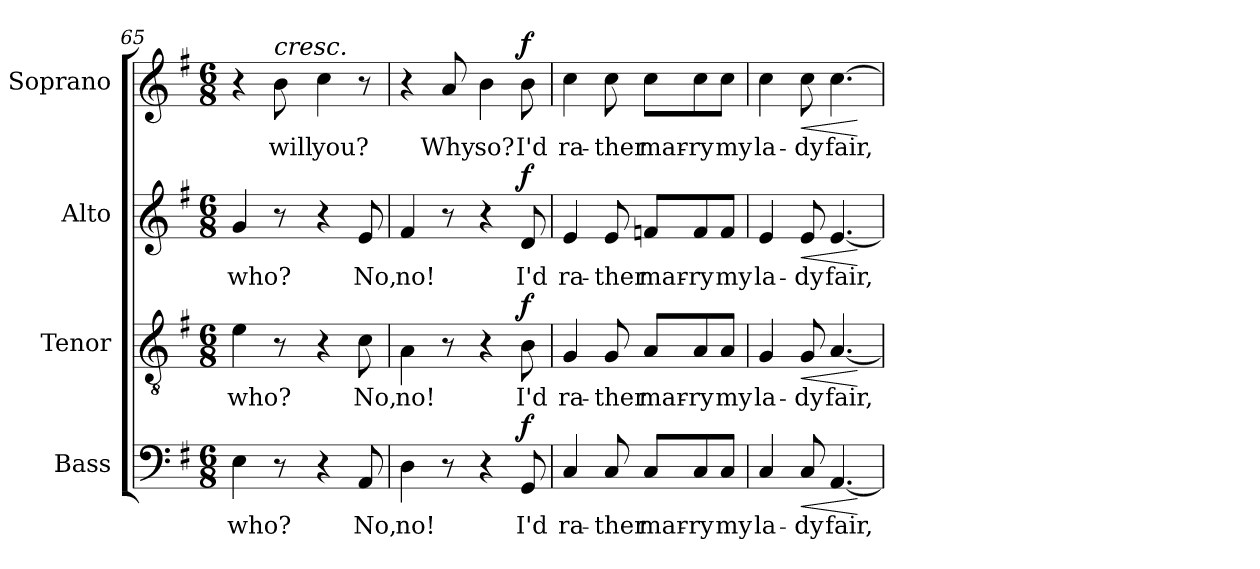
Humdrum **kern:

**kern	**text	**dynam	**kern	**text	**dynam	**kern	**text	**dynam	**kern	**text	**dynam
*part4	*part4	*part4	*part3	*part3	*part3	*part2	*part2	*part2	*part1	*part1	*part1
*staff4	*staff4	*staff4	*staff3	*staff3	*staff3	*staff2	*staff2	*staff2	*staff1	*staff1	*staff1
*I"Bass	*	*	*I"Tenor	*	*	*I"Alto	*	*	*I"Soprano	*	*
*I'B.	*	*	*I'T.	*	*	*I'A.	*	*	*I'S.	*	*
*clefF4	*	*	*clefGv2	*	*	*clefG2	*	*	*clefG2	*	*
*	*	*	*ITrd7c12	*	*	*	*	*	*	*	*
*k[f#]	*	*	*k[f#]	*	*	*k[f#]	*	*	*k[f#]	*	*
*G:	*	*	*G:	*	*	*G:	*	*	*G:	*	*
*M6/8	*	*	*M6/8	*	*	*M6/8	*	*	*M6/8	*	*
=65	=65	=65	=65	=65	=65	=65	=65	=65	=65	=65	=65
!	!LO:LY:b:color=#000000	!	!	!	!	!	!	!	!	!	!
!	!	!	!	!LO:LY:b:color=#000000	!	!	!	!	!	!	!
!	!	!	!	!	!	!	!LO:LY:b:color=#000000	!	!	!	!
4Ei\	who?	.	4Ei\	who?	.	4gi/	who?	.	4r	.	.
!	!	!	!	!	!	!	!	!	!LO:TX:a:i:t=cresc.	!	!
!	!	!	!	!	!	!	!	!	!	!LO:LY:b:color=#000000	!
8r	.	.	8r	.	.	8r	.	.	8bi\	will	.
!	!	!	!	!	!	!	!	!	!	!LO:LY:b:color=#000000	!
4r	.	.	4r	.	.	4r	.	.	4cci\	you?	.
!	!LO:LY:b:color=#000000	!	!	!	!	!	!	!	!	!	!
!	!	!	!	!LO:LY:b:color=#000000	!	!	!	!	!	!	!
!	!	!	!	!	!	!	!LO:LY:b:color=#000000	!	!	!	!
8AAi/	No,	.	8Ci\	No,	.	8ei/	No,	.	8r	.	.
=66	=66	=66	=66	=66	=66	=66	=66	=66	=66	=66	=66
!	!LO:LY:b:color=#000000	!	!	!	!	!	!	!	!	!	!
!	!	!	!	!LO:LY:b:color=#000000	!	!	!	!	!	!	!
!	!	!	!	!	!	!	!LO:LY:b:color=#000000	!	!	!	!
4Di\	no!	.	4AAi\	no!	.	4f#i/	no!	.	4r	.	.
!	!	!	!	!	!	!	!	!	!	!LO:LY:b:color=#000000	!
8r	.	.	8r	.	.	8r	.	.	8ai/	Why	.
!	!	!	!	!	!	!	!	!	!	!LO:LY:b:color=#000000	!
4r	.	.	4r	.	.	4r	.	.	4bi\	so?	.
!	!LO:LY:b:color=#000000	!	!	!	!	!	!	!	!	!	!
!	!	!	!	!LO:LY:b:color=#000000	!	!	!	!	!	!	!
!	!	!	!	!	!	!	!LO:LY:b:color=#000000	!	!	!	!
!	!	!	!	!	!	!	!	!	!	!LO:LY:b:color=#000000	!
8GGi/	I'd	f	8BBi\	I'd	f	8di/	I'd	f	8bi\	I'd	f
!!LO:LB:g=z
=67	=67	=67	=67	=67	=67	=67	=67	=67	=67	=67	=67
!	!LO:LY:b:color=#000000	!	!	!	!	!	!	!	!	!	!
!	!	!	!	!LO:LY:b:color=#000000	!	!	!	!	!	!	!
!	!	!	!	!	!	!	!LO:LY:b:color=#000000	!	!	!	!
!	!	!	!	!	!	!	!	!	!	!LO:LY:b:color=#000000	!
4Ci/	ra-	.	4GGi/	ra-	.	4ei/	ra-	.	4cci\	ra-	.
!	!LO:LY:b:color=#000000	!	!	!	!	!	!	!	!	!	!
!	!	!	!	!LO:LY:b:color=#000000	!	!	!	!	!	!	!
!	!	!	!	!	!	!	!LO:LY:b:color=#000000	!	!	!	!
!	!	!	!	!	!	!	!	!	!	!LO:LY:b:color=#000000	!
8Ci/	-ther	.	8GGi/	-ther	.	8ei/	-ther	.	8cci\	-ther	.
!	!LO:LY:b:color=#000000	!	!	!	!	!	!	!	!	!	!
!	!	!	!	!LO:LY:b:color=#000000	!	!	!	!	!	!	!
!	!	!	!	!	!	!	!LO:LY:b:color=#000000	!	!	!	!
!	!	!	!	!	!	!	!	!	!	!LO:LY:b:color=#000000	!
8Ci/L	mar-	.	8AAi/L	mar-	.	8fni/L	mar-	.	8cci\L	mar-	.
!	!LO:LY:b:color=#000000	!	!	!	!	!	!	!	!	!	!
!	!	!	!	!LO:LY:b:color=#000000	!	!	!	!	!	!	!
!	!	!	!	!	!	!	!LO:LY:b:color=#000000	!	!	!	!
!	!	!	!	!	!	!	!	!	!	!LO:LY:b:color=#000000	!
8Ci/	-ry	.	8AAi/	-ry	.	8fi/	-ry	.	8cci\	-ry	.
!	!LO:LY:b:color=#000000	!	!	!	!	!	!	!	!	!	!
!	!	!	!	!LO:LY:b:color=#000000	!	!	!	!	!	!	!
!	!	!	!	!	!	!	!LO:LY:b:color=#000000	!	!	!	!
!	!	!	!	!	!	!	!	!	!	!LO:LY:b:color=#000000	!
8Ci/J	my	.	8AAi/J	my	.	8fi/J	my	.	8cci\J	my	.
=68	=68	=68	=68	=68	=68	=68	=68	=68	=68	=68	=68
!	!LO:LY:b:color=#000000	!	!	!	!	!	!	!	!	!	!
!	!	!	!	!LO:LY:b:color=#000000	!	!	!	!	!	!	!
!	!	!	!	!	!	!	!LO:LY:b:color=#000000	!	!	!	!
!	!	!	!	!	!	!	!	!	!	!LO:LY:b:color=#000000	!
4Ci/	la-	.	4GGi/	la-	.	4ei/	la-	.	4cci\	la-	.
!	!LO:LY:b:color=#000000	!LO:HP:b	!	!	!	!	!	!	!	!	!
!	!	!	!	!LO:LY:b:color=#000000	!LO:HP:b	!	!	!	!	!	!
!	!	!	!	!	!	!	!LO:LY:b:color=#000000	!LO:HP:b	!	!	!
!	!	!	!	!	!	!	!	!	!	!LO:LY:b:color=#000000	!LO:HP:b
8Ci/	-dy	<	8GGi/	-dy	<	8ei/	-dy	<	8cci\	-dy	<
!	!LO:LY:b:color=#000000	!	!	!	!	!	!	!	!	!	!
!	!	!	!	!LO:LY:b:color=#000000	!	!	!	!	!	!	!
!	!	!	!	!	!	!	!LO:LY:b:color=#000000	!	!	!	!
!	!	!	!	!	!	!	!	!	!	!LO:LY:b:color=#000000	!
[4.AAi/	fair,	.	[4.AAi/	fair,	.	[4.ei/	fair,	.	[4.cci\	fair,	.
.	.	[	.	.	[	.	.	[	.	.	[
=	=	=	=	=	=	=	=	=	=	=	=
*-	*-	*-	*-	*-	*-	*-	*-	*-	*-	*-	*-
